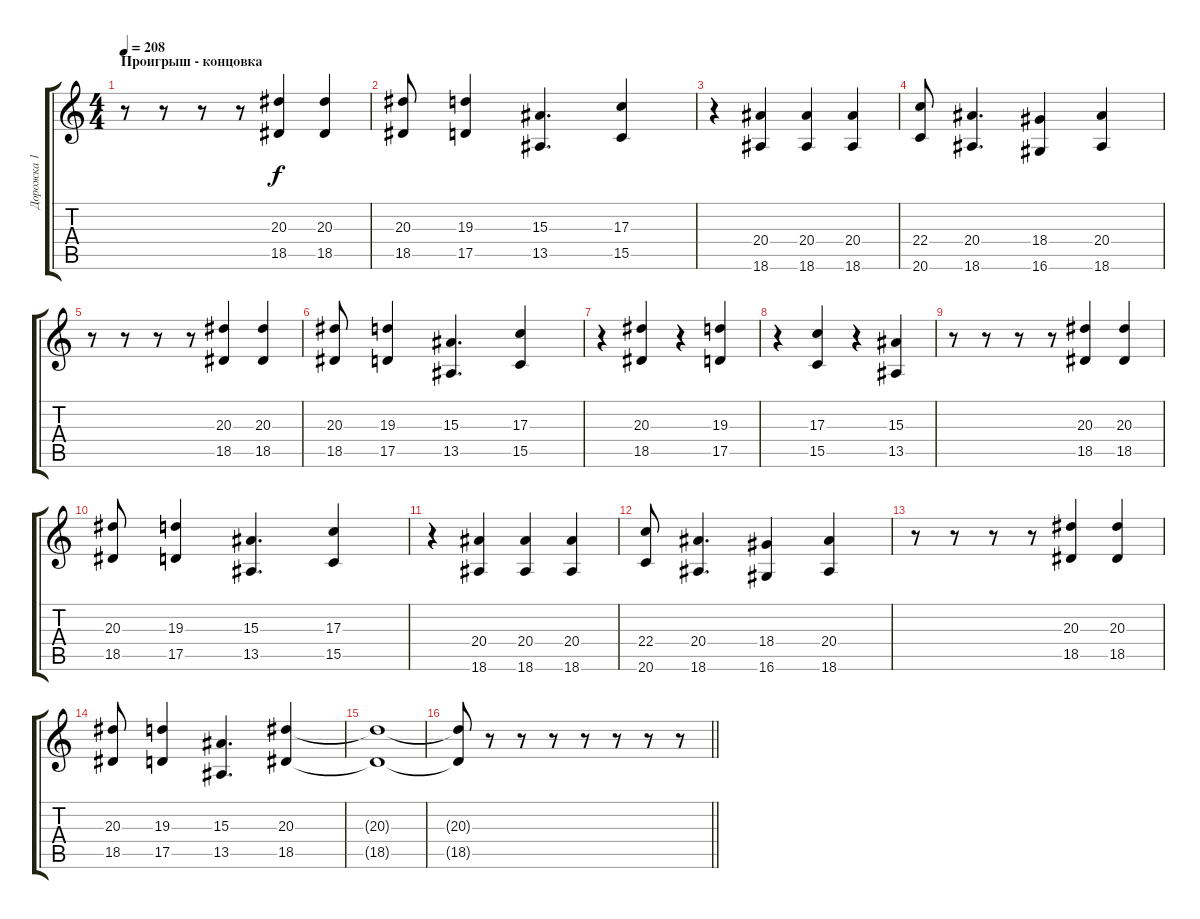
\track ("Дорожка 1" "Дорожка 1") {instrument trumpet}
\staff {score tabs}
\tuning (E4 B3 G3 D3 A2 E2) {hide}
\ts (4 4)
\section ("" "Проигрыш - концовка")
\tempo 208
\clef g2
\ks c
r.8{dy f} r.8 r.8 r.8 (20.3 18.5).4 (20.3 18.5).4 |
(20.3 18.5).8 (19.3 17.5).4 (15.3 13.5).4{d} (17.3 15.5).4 |
r.4 (20.4 18.6).4 (20.4 18.6).4 (20.4 18.6).4 |
(22.4 20.6).8 (20.4 18.6).4{d} (18.4 16.6).4 (20.4 18.6).4 |
r.8 r.8 r.8 r.8 (20.3 18.5).4 (20.3 18.5).4 |
(20.3 18.5).8 (19.3 17.5).4 (15.3 13.5).4{d} (17.3 15.5).4 |
r.4 (20.3 18.5).4 r.4 (19.3 17.5).4 |
r.4 (17.3 15.5).4 r.4 (15.3 13.5).4 |
r.8 r.8 r.8 r.8 (20.3 18.5).4 (20.3 18.5).4 |
(20.3 18.5).8 (19.3 17.5).4 (15.3 13.5).4{d} (17.3 15.5).4 |
r.4 (20.4 18.6).4 (20.4 18.6).4 (20.4 18.6).4 |
(22.4 20.6).8 (20.4 18.6).4{d} (18.4 16.6).4 (20.4 18.6).4 |
r.8 r.8 r.8 r.8 (20.3 18.5).4 (20.3 18.5).4 |
(20.3 18.5).8 (19.3 17.5).4 (15.3 13.5).4{d} (20.3 18.5).4 |
(20.3{t} 18.5{t}).1 |
\barLineRight lightlight
(20.3{t} 18.5{t}).8 r.8 r.8 r.8 r.8 r.8 r.8 r.8
